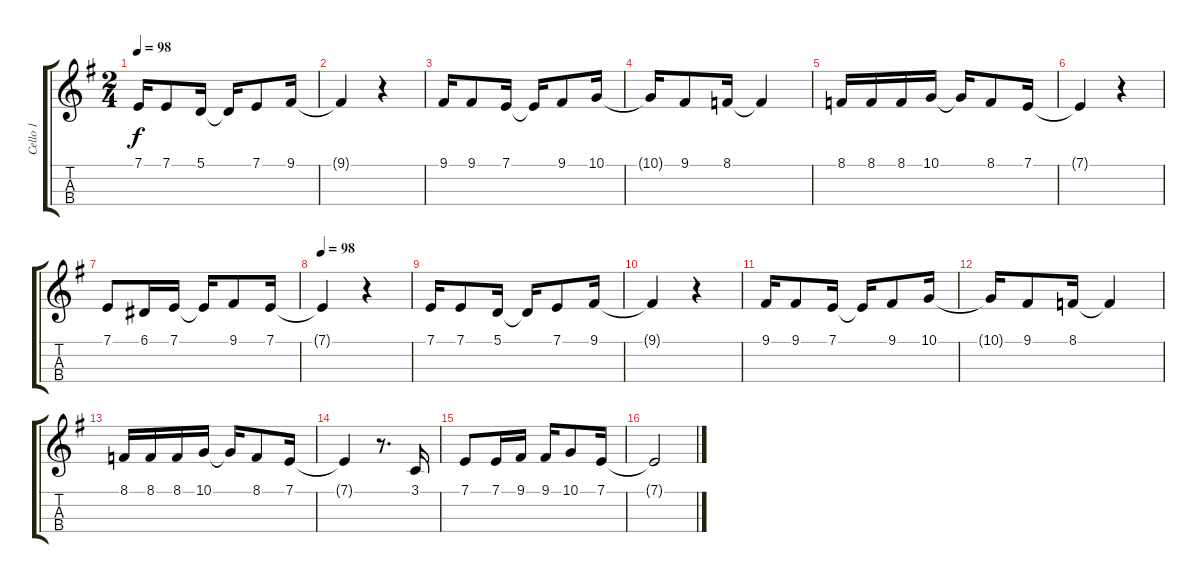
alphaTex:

\track ("Cello 1" "Cello 1") {instrument cello}
\staff {score tabs}
\tuning (A3 D3 G2 C2) {hide}
\ts (2 4)
\tempo 98
\clef g2
\ks g
7.1.16{dy f} 7.1.8 5.1.16 5.1{t}.16 7.1.8 9.1.16 |
9.1{t}.4 r.4 |
9.1.16 9.1.8 7.1.16 7.1{t}.16 9.1.8 10.1.16 |
10.1{t}.16 9.1.8 8.1.16 8.1{t}.4 |
8.1.16 8.1.16 8.1.16 10.1.16 10.1{t}.16 8.1.8 7.1.16 |
7.1{t}.4 r.4 |
7.1.8 6.1.16 7.1.16 7.1{t}.16 9.1.8 7.1.16 |
\tempo 98
7.1{t}.4 r.4 |
7.1.16 7.1.8 5.1.16 5.1{t}.16 7.1.8 9.1.16 |
9.1{t}.4 r.4 |
9.1.16 9.1.8 7.1.16 7.1{t}.16 9.1.8 10.1.16 |
10.1{t}.16 9.1.8 8.1.16 8.1{t}.4 |
8.1.16 8.1.16 8.1.16 10.1.16 10.1{t}.16 8.1.8 7.1.16 |
7.1{t}.4 r.8{d} 3.1.16 |
7.1.8 7.1.16 9.1.16 9.1.16 10.1.8 7.1.16 |
7.1{t}.2
